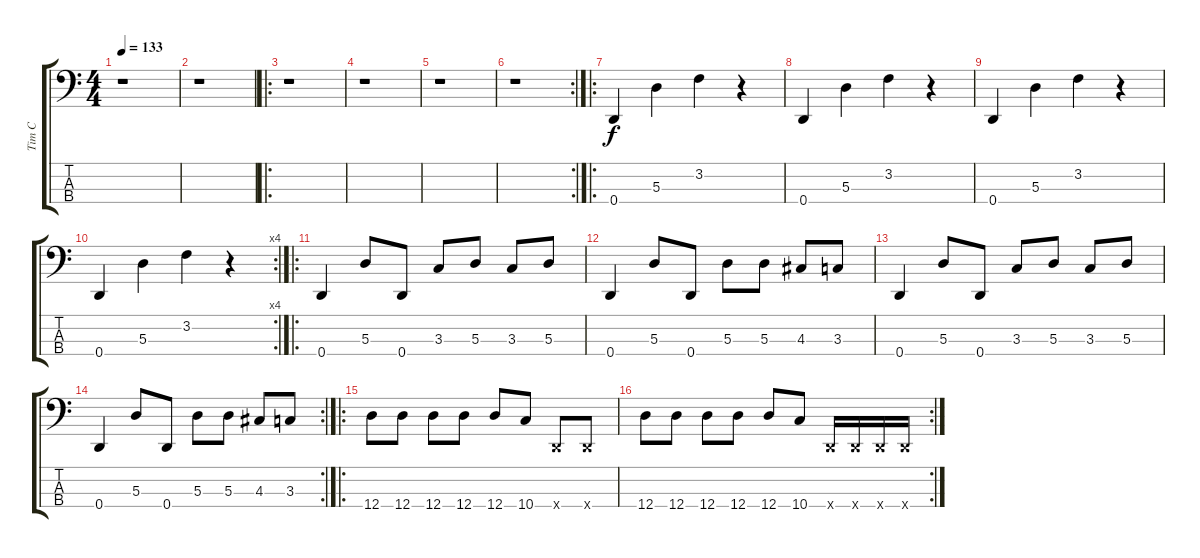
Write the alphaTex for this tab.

\track ("Tim C" "Tim C") {instrument electricbassfinger}
\staff {score tabs}
\tuning (G2 D2 A1 D1) {hide}
\ts (4 4)
\tempo 133
\clef f4
\ks c
r.1{dy f instrument electricbassfinger} |
r.1 |
\ro
r.1 |
r.1 |
r.1 |
\rc 2
r.1 |
\ro
0.4.4 5.3.4 3.2.4 r.4 |
0.4.4 5.3.4 3.2.4 r.4 |
0.4.4 5.3.4 3.2.4 r.4 |
\rc 4
0.4.4 5.3.4 3.2.4 r.4 |
\ro
0.4.4 5.3.8 0.4.8 3.3.8 5.3.8 3.3.8 5.3.8 |
0.4.4 5.3.8 0.4.8 5.3.8 5.3.8 4.3.8 3.3.8 |
0.4.4 5.3.8 0.4.8 3.3.8 5.3.8 3.3.8 5.3.8 |
\rc 2
0.4.4 5.3.8 0.4.8 5.3.8 5.3.8 4.3.8 3.3.8 |
\ro
12.4.8 12.4.8 12.4.8 12.4.8 12.4.8 10.4.8 0.4{x}.8 0.4{x}.8 |
\rc 2
12.4.8 12.4.8 12.4.8 12.4.8 12.4.8 10.4.8 0.4{x}.16 0.4{x}.16 0.4{x}.16 0.4{x}.16
